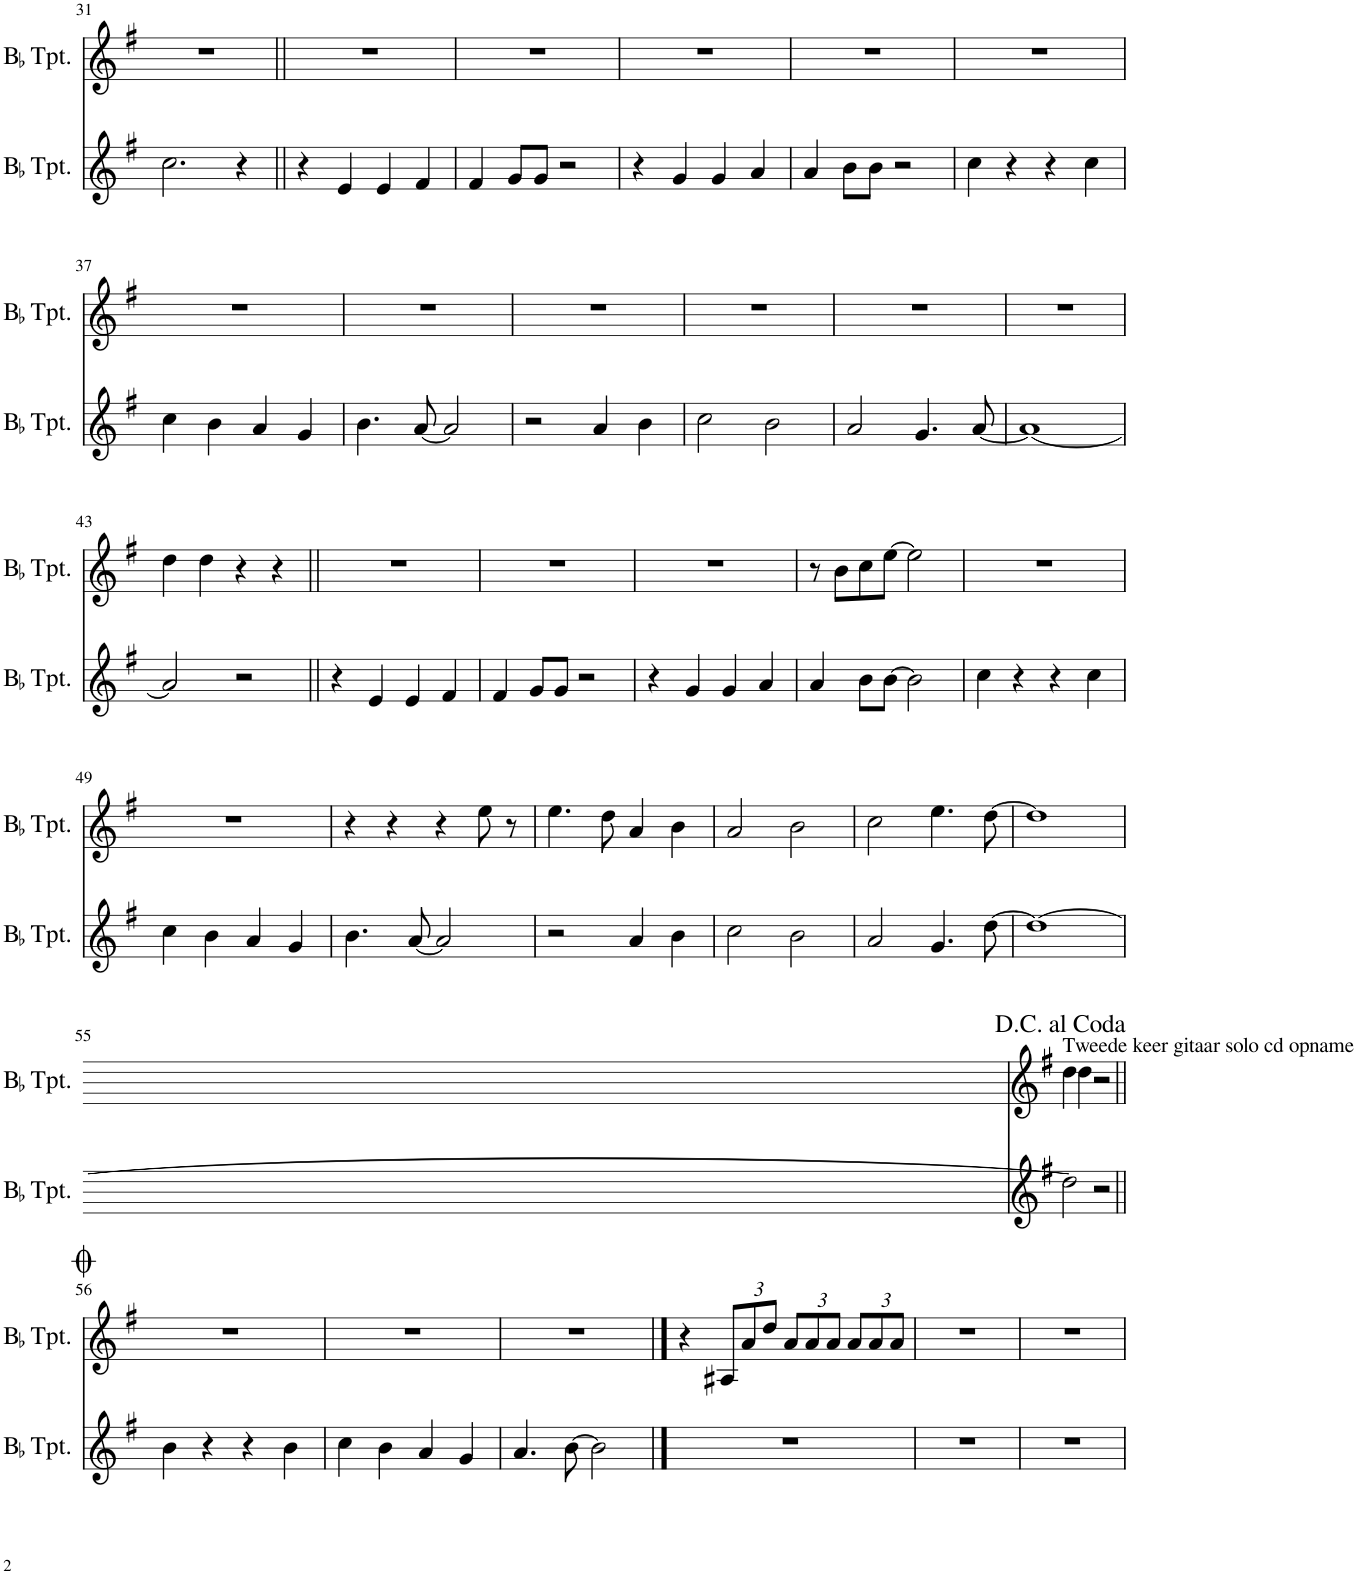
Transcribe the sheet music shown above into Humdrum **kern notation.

**kern	**kern
*part2	*part1
*staff2	*staff1
*I"BaccidentalFlat Trumpet	*I"BaccidentalFlat Trumpet
*I'BaccidentalFlat Tpt.	*I'BaccidentalFlat Tpt.
!!LO:PB:g=z
*clefG2	*clefG2
*Trd1c2	*Trd1c2
*k[f#]	*k[f#]
*M4/4	*M4/4
=31	=31
2.cc\	1r
4r	.
=32||	=32||
4r	1r
4e/	.
4e/	.
4f#/	.
=33	=33
4f#/	1r
8g/L	.
8g/J	.
2r	.
=34	=34
4r	1r
4g/	.
4g/	.
4a/	.
=35	=35
4a/	1r
8b\L	.
8b\J	.
2r	.
=36	=36
4cc\	1r
4r	.
4r	.
4cc\	.
!!LO:LB:g=z
=37	=37
4cc\	1r
4b\	.
4a/	.
4g/	.
=38	=38
4.b\	1r
[8a/	.
2a/]	.
=39	=39
2r	1r
4a/	.
4b\	.
=40	=40
2cc\	1r
2b\	.
=41	=41
2a/	1r
4.g/	.
[8a/	.
=42	=42
1a_	1r
!!LO:LB:g=z
=43	=43
2a/]	4dd\
.	4dd\
2r	4r
.	4r
=44||	=44||
4r	1r
4e/	.
4e/	.
4f#/	.
=45	=45
4f#/	1r
8g/L	.
8g/J	.
2r	.
=46	=46
4r	1r
4g/	.
4g/	.
4a/	.
=47	=47
4a/	8r
.	8b\L
8b\L	8cc\
[8b\J	[8ee\J
2b\]	2ee\]
=48	=48
4cc\	1r
4r	.
4r	.
4cc\	.
!!LO:LB:g=z
=49	=49
4cc\	1r
4b\	.
4a/	.
4g/	.
=50	=50
4.b\	4r
.	4r
[8a/	.
2a/]	4r
.	8ee\
.	8r
=51	=51
2r	4.ee\
.	8dd\
4a/	4a/
4b\	4b\
=52	=52
2cc\	2a/
2b\	2b\
=53	=53
2a/	2cc\
4.g/	4.ee\
[8dd\	[8dd\
=54	=54
1dd_	1dd]
!!LO:LB:g=z
=55	=55
!	!LO:TX:a:t=Tweede keer gitaar solo cd opname
2dd\]	4dd\
.	4dd\
2r	2r
!!LO:LB:g=z
=56||	=56||
4b\	1r
4r	.
4r	.
4b\	.
=57	=57
4cc\	1r
4b\	.
4a/	.
4g/	.
=58	=58
4.a/	1r
[8b\	.
2b\]	.
==59	==59
1r	4r
*	*Xbrackettup
.	12A#X/L
.	12a/
.	12dd/J
.	12a/L
.	12a/
.	12a/J
.	12a/L
.	12a/
.	12a/J
=60	=60
1r	1r
=61	=61
1r	1r
=	=
*-	*-
